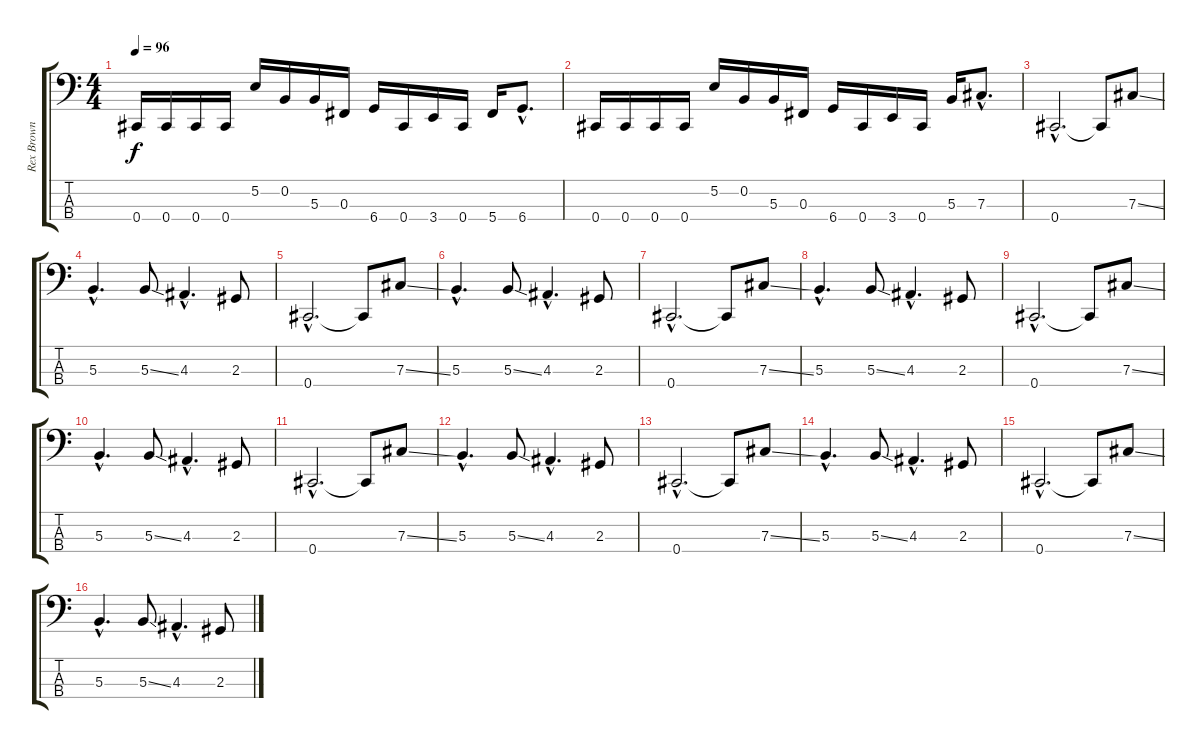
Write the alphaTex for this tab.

\track ("Rex Brown" "Rex Brown") {instrument slapbass2}
\staff {score tabs}
\tuning (E2 B1 Gb1 Db1) {hide}
\ts (4 4)
\tempo 96
\clef f4
\ks c
0.4.16{dy f} 0.4.16 0.4.16 0.4.16 5.2.16 0.2.16 5.3.16 0.3.16 6.4.16 0.4.16 3.4.16 0.4.16 5.4.16 6.4{hac}.8{d} |
0.4.16 0.4.16 0.4.16 0.4.16 5.2.16 0.2.16 5.3.16 0.3.16 6.4.16 0.4.16 3.4.16 0.4.16 5.3.16 7.3{hac}.8{d} |
0.4{hac}.2{d} 0.4{t}.8 7.3{ss}.8 |
5.3{hac}.4{d} 5.3{ss}.8 4.3{hac}.4{d} 2.3.8 |
0.4{hac}.2{d} 0.4{t}.8 7.3{ss}.8 |
5.3{hac}.4{d} 5.3{ss}.8 4.3{hac}.4{d} 2.3.8 |
0.4{hac}.2{d} 0.4{t}.8 7.3{ss}.8 |
5.3{hac}.4{d} 5.3{ss}.8 4.3{hac}.4{d} 2.3.8 |
0.4{hac}.2{d} 0.4{t}.8 7.3{ss}.8 |
5.3{hac}.4{d} 5.3{ss}.8 4.3{hac}.4{d} 2.3.8 |
0.4{hac}.2{d} 0.4{t}.8 7.3{ss}.8 |
5.3{hac}.4{d} 5.3{ss}.8 4.3{hac}.4{d} 2.3.8 |
0.4{hac}.2{d} 0.4{t}.8 7.3{ss}.8 |
5.3{hac}.4{d} 5.3{ss}.8 4.3{hac}.4{d} 2.3.8 |
0.4{hac}.2{d} 0.4{t}.8 7.3{ss}.8 |
5.3{hac}.4{d} 5.3{ss}.8 4.3{hac}.4{d} 2.3.8
